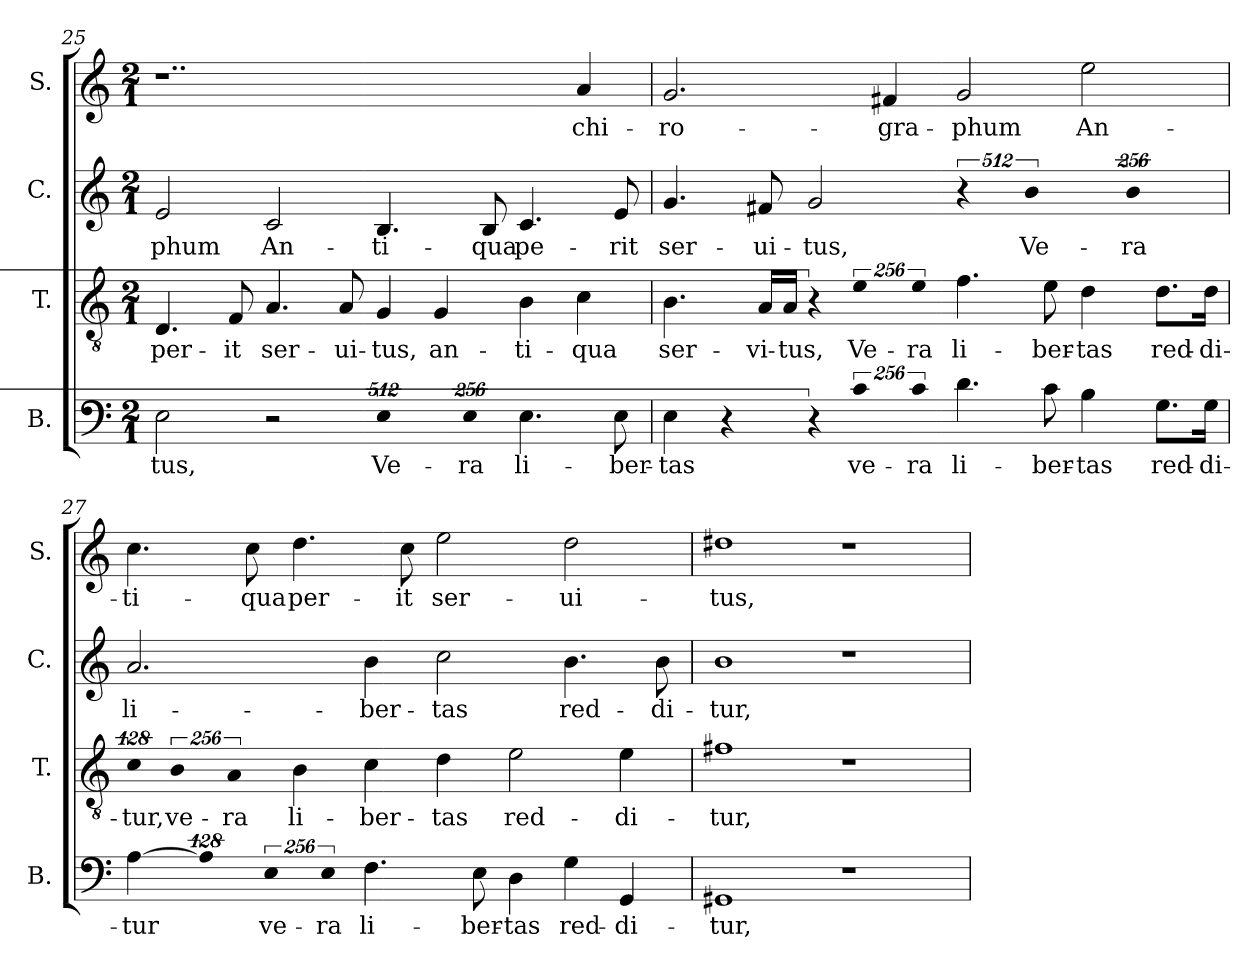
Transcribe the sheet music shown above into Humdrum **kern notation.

**kern	**text	**kern	**text	**kern	**text	**kern	**text
*part4	*part4	*part3	*part3	*part2	*part2	*part1	*part1
*staff4	*staff4	*staff3	*staff3	*staff2	*staff2	*staff1	*staff1
*I"B.	*	*I"T.	*	*I"C.	*	*I"S.	*
*I'B.	*	*I'T.	*	*I'C.	*	*I'S.	*
!!LO:PB:g=z
*clefF4	*	*clefGv2	*	*clefG2	*	*clefG2	*
*	*	*ITrd7c12	*	*	*	*	*
*k[]	*	*k[]	*	*k[]	*	*k[]	*
*C:	*	*C:	*	*C:	*	*C:	*
*M2/1	*	*M2/1	*	*M2/1	*	*M2/1	*
=25	=25	=25	=25	=25	=25	=25	=25
!	!LO:LY:b:color=#000000	!	!	!	!	!	!
!	!	!	!LO:LY:b:color=#000000	!	!	!	!
!	!	!	!	!	!LO:LY:b:color=#000000	!	!
2Ei\	-tus,	4.DDi/	per-	2ei/	-phum	1..r	.
!	!	!	!LO:LY:b:color=#000000	!	!	!	!
.	.	8FFi/	-it	.	.	.	.
!	!	!	!LO:LY:b:color=#000000	!	!	!	!
!	!	!	!	!	!LO:LY:b:color=#000000	!	!
2r	.	4.AAi/	ser-	2ci/	An-	.	.
!	!	!	!LO:LY:b:color=#000000	!	!	!	!
.	.	8AAi/	-ui-	.	.	.	.
!LO:N:vis=2	!	!	!	!	!	!	!
!	!LO:LY:b:color=#000000	!	!	!	!	!	!
!	!	!	!LO:LY:b:color=#000000	!	!	!	!
!	!	!	!	!	!LO:LY:b:color=#000000	!	!
1024%341Ei\	Ve-	4GGi/	-tus,	4.Bi/	-ti-	.	.
!	!	!	!LO:LY:b:color=#000000	!	!	!	!
.	.	4GGi/	an-	.	.	.	.
!LO:N:vis=4	!	!	!	!	!	!	!
!	!LO:LY:b:color=#000000	!	!	!	!	!	!
1024%171Ei\	-ra	.	.	.	.	.	.
!	!	!	!	!	!LO:LY:b:color=#000000	!	!
.	.	.	.	8Bi/	-qua	.	.
!	!LO:LY:b:color=#000000	!	!	!	!	!	!
!	!	!	!LO:LY:b:color=#000000	!	!	!	!
!	!	!	!	!	!LO:LY:b:color=#000000	!	!
4.Ei\	li-	4BBi\	-ti-	4.ci/	pe-	.	.
!	!	!	!LO:LY:b:color=#000000	!	!	!	!
!	!	!	!	!	!	!	!LO:LY:b:color=#000000
.	.	4Ci\	-qua	.	.	4ai/	chi-
!	!LO:LY:b:color=#000000	!	!	!	!	!	!
!	!	!	!	!	!LO:LY:b:color=#000000	!	!
8Ei\	-ber-	.	.	8ei/	-rit	.	.
=26	=26	=26	=26	=26	=26	=26	=26
!	!LO:LY:b:color=#000000	!	!	!	!	!	!
!	!	!	!LO:LY:b:color=#000000	!	!	!	!
!	!	!	!	!	!LO:LY:b:color=#000000	!	!
!	!	!	!	!	!	!	!LO:LY:b:color=#000000
4Ei\	-tas	4.BBi\	ser-	4.gi/	ser-	2.gi/	-ro-
4r	.	.	.	.	.	.	.
!	!	!	!LO:LY:b:color=#000000	!	!	!	!
!	!	!	!	!	!LO:LY:b:color=#000000	!	!
.	.	16AAi/LL	-vi-	8f#Xi/	-ui-	.	.
!	!	!	!LO:LY:b:color=#000000	!	!	!	!
.	.	16AAi/JJ	-tus,	.	.	.	.
!LO:N:vis=4	!	!LO:N:vis=4	!	!	!	!	!
!	!	!	!	!	!LO:LY:b:color=#000000	!	!
512%85r	.	512%85r	.	2gi/	-tus,	.	.
!LO:N:vis=4	!	!	!	!	!	!	!
!	!LO:LY:b:color=#000000	!LO:N:vis=4	!	!	!	!	!
!	!	!	!LO:LY:b:color=#000000	!	!	!	!
1024%171ci\	ve-	1024%171Ei\	Ve-	.	.	.	.
!	!	!	!	!	!	!	!LO:LY:b:color=#000000
.	.	.	.	.	.	4f#Xi/	-gra-
!LO:N:vis=4	!	!	!	!	!	!	!
!	!LO:LY:b:color=#000000	!LO:N:vis=4	!	!	!	!	!
!	!	!	!LO:LY:b:color=#000000	!	!	!	!
1024%171ci\	-ra	1024%171Ei\	-ra	.	.	.	.
!	!LO:LY:b:color=#000000	!	!	!	!	!	!
!	!	!	!LO:LY:b:color=#000000	!LO:N:vis=2	!	!	!
!	!	!	!	!	!	!	!LO:LY:b:color=#000000
4.di\	li-	4.Fi\	li-	1024%341r	.	2gi/	-phum
!	!	!	!	!LO:N:vis=2	!	!	!
!	!	!	!	!	!LO:LY:b:color=#000000	!	!
.	.	.	.	1024%341bi\	Ve-	.	.
!	!LO:LY:b:color=#000000	!	!	!	!	!	!
!	!	!	!LO:LY:b:color=#000000	!	!	!	!
8ci\	-ber-	8Ei\	-ber-	.	.	.	.
!	!LO:LY:b:color=#000000	!	!	!	!	!	!
!	!	!	!LO:LY:b:color=#000000	!	!	!	!
!	!	!	!	!	!	!	!LO:LY:b:color=#000000
4Bi\	-tas	4Di\	-tas	.	.	2eei\	An-
!	!	!	!	!LO:N:vis=2	!	!	!
!	!	!	!	!	!LO:LY:b:color=#000000	!	!
.	.	.	.	512%171bi\	-ra	.	.
!	!LO:LY:b:color=#000000	!	!	!	!	!	!
!	!	!	!LO:LY:b:color=#000000	!	!	!	!
8.Gi\L	red-	8.Di\L	red-	.	.	.	.
!	!LO:LY:b:color=#000000	!	!	!	!	!	!
!	!	!	!LO:LY:b:color=#000000	!	!	!	!
16Gi\Jk	-di-	16Di\Jk	-di-	.	.	.	.
!!LO:LB:g=z
=27	=27	=27	=27	=27	=27	=27	=27
!	!LO:LY:b:color=#000000	!LO:N:vis=4	!	!	!	!	!
!	!	!	!LO:LY:b:color=#000000	!	!	!	!
!	!	!	!	!	!LO:LY:b:color=#000000	!	!
!	!	!	!	!	!	!	!LO:LY:b:color=#000000
[4Ai\	-tur	512%85Ci\	-tur,	2.ai/	li-	4.cci\	-ti-
!	!	!LO:N:vis=4	!	!	!	!	!
!	!	!	!LO:LY:b:color=#000000	!	!	!	!
.	.	1024%171BBi\	ve-	.	.	.	.
!LO:N:vis=4	!	!	!	!	!	!	!
512%85Ai\]	.	.	.	.	.	.	.
!	!	!LO:N:vis=4	!	!	!	!	!
!	!	!	!LO:LY:b:color=#000000	!	!	!	!
.	.	1024%171AAi/	-ra	.	.	.	.
!	!	!	!	!	!	!	!LO:LY:b:color=#000000
.	.	.	.	.	.	8cci\	-qua
!LO:N:vis=4	!	!	!	!	!	!	!
!	!LO:LY:b:color=#000000	!	!	!	!	!	!
1024%171Ei\	ve-	.	.	.	.	.	.
!	!	!	!LO:LY:b:color=#000000	!	!	!	!
!	!	!	!	!	!	!	!LO:LY:b:color=#000000
.	.	4BBi\	li-	.	.	4.ddi\	per-
!LO:N:vis=4	!	!	!	!	!	!	!
!	!LO:LY:b:color=#000000	!	!	!	!	!	!
1024%171Ei\	-ra	.	.	.	.	.	.
!	!LO:LY:b:color=#000000	!	!	!	!	!	!
!	!	!	!LO:LY:b:color=#000000	!	!	!	!
!	!	!	!	!	!LO:LY:b:color=#000000	!	!
4.Fi\	li-	4Ci\	-ber-	4bi\	-ber-	.	.
!	!	!	!	!	!	!	!LO:LY:b:color=#000000
.	.	.	.	.	.	8cci\	-it
!	!	!	!LO:LY:b:color=#000000	!	!	!	!
!	!	!	!	!	!LO:LY:b:color=#000000	!	!
!	!	!	!	!	!	!	!LO:LY:b:color=#000000
.	.	4Di\	-tas	2cci\	-tas	2eei\	ser-
!	!LO:LY:b:color=#000000	!	!	!	!	!	!
8Ei\	-ber-	.	.	.	.	.	.
!	!LO:LY:b:color=#000000	!	!	!	!	!	!
!	!	!	!LO:LY:b:color=#000000	!	!	!	!
4Di\	-tas	2Ei\	red-	.	.	.	.
!	!LO:LY:b:color=#000000	!	!	!	!	!	!
!	!	!	!	!	!LO:LY:b:color=#000000	!	!
!	!	!	!	!	!	!	!LO:LY:b:color=#000000
4Gi\	red-	.	.	4.bi\	red-	2ddi\	-ui-
!	!LO:LY:b:color=#000000	!	!	!	!	!	!
!	!	!	!LO:LY:b:color=#000000	!	!	!	!
4GGi/	-di-	4Ei\	-di-	.	.	.	.
!	!	!	!	!	!LO:LY:b:color=#000000	!	!
.	.	.	.	8bi\	-di-	.	.
=28	=28	=28	=28	=28	=28	=28	=28
!	!LO:LY:b:color=#000000	!	!	!	!	!	!
!	!	!	!LO:LY:b:color=#000000	!	!	!	!
!	!	!	!	!	!LO:LY:b:color=#000000	!	!
!	!	!	!	!	!	!	!LO:LY:b:color=#000000
1GG#Xi	-tur,	1F#Xi	-tur,	1bi	-tur,	1dd#Xi	-tus,
1r	.	1r	.	1r	.	1r	.
=	=	=	=	=	=	=	=
*-	*-	*-	*-	*-	*-	*-	*-
